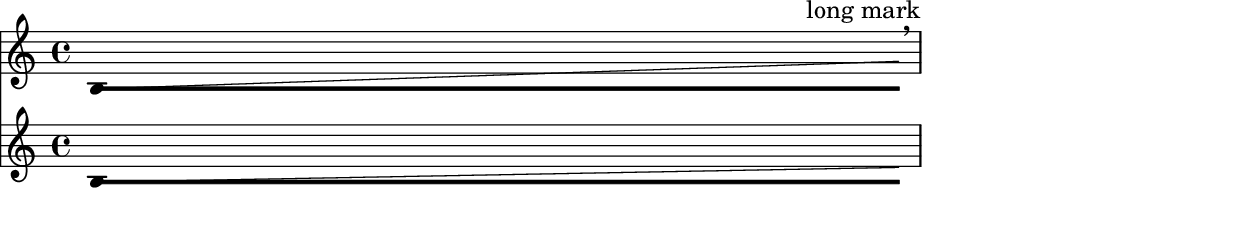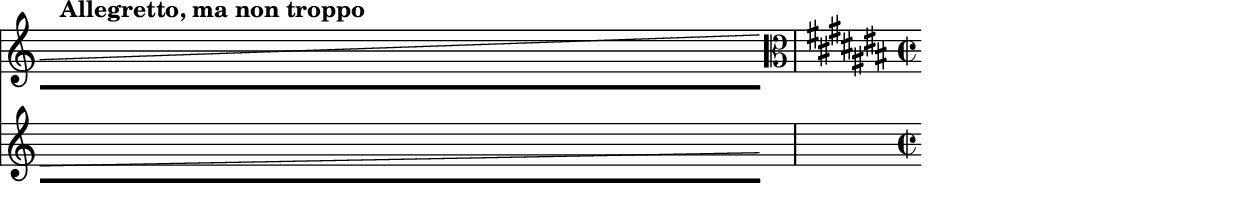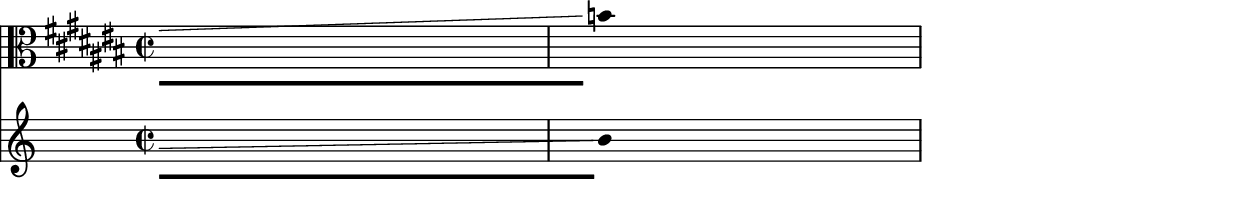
%% Generated by lilypond-book
%% Options: [exampleindent=10.16\mm,indent=0\mm,line-width=160\mm,paper-height=845.047\pt,paper-width=597.508\pt,papersize='(cons (* 597.508 pt) (* 845.047 pt))]
\include "lilypond-book-preamble.ly"


% ****************************************************************
% Start cut-&-pastable-section
% ****************************************************************

#(ly:set-option 'eps-box-padding 3.000000)



\paper {
  #(set-paper-size '(cons (* 597.508 pt) (* 845.047 pt)))
  indent = 0\mm
  line-width = 160\mm
  % offset the left padding, also add 1mm as lilypond creates cropped
  % images with a little space on the right
  line-width = #(- line-width (* mm  3.000000) (* mm 1))
}

\layout {
  
}




% ****************************************************************
% ly snippet:
% ****************************************************************
\sourcefilename "/lilypond-2.27.0/input/regression/duration-line-at-line-break.ly"
\sourcefileline 0
\version "2.23.14"

\header {
  texidoc = "At line break a broken @code{DurationLine}, like @code{Glissando},
avoids items with @code{break-aligned-interface}, like @code{KeySignature},
@code{BreathingSign} etc., but not items with the
@code{break-alignable-interface}, like @code{TextMark},
@code{MetronomeMark}, etc.."
}

\layout {
  \context {
    \Voice
    \consists "Duration_line_engraver"
    \omit Stem
    \omit Flag
    \omit Beam
    \override NoteHead.duration-log = 2
    \override Glissando.breakable = ##t
  }
}

<<
  \new Staff {
    b1\-\glissando
    \break
    \textEndMark "long mark"
    \tempo "Allegretto, ma non troppo"
    \breathe
    s
    \break
    \key cis \major
    \time 2/2
    \clef "alto"
    s
    b'
  }
  \new Staff {
    b1\-\glissando
    \break
    s
    \break
    s
    b'
  }
>>



% ****************************************************************
% end ly snippet
% ****************************************************************
